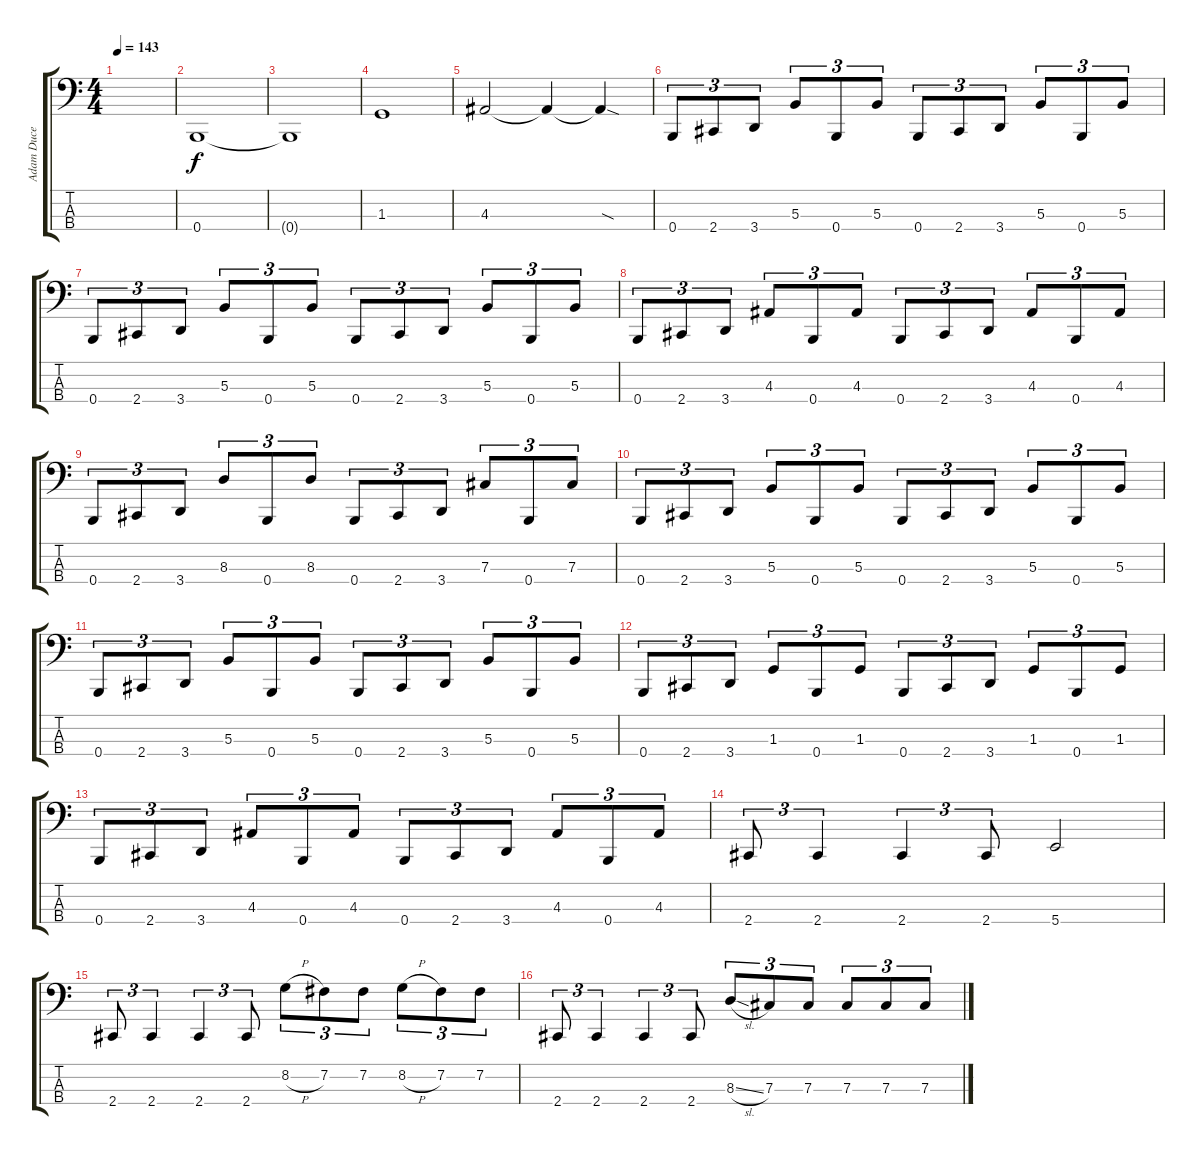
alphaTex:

\track ("Adam Duce" "Adam Duce") {instrument electricbassfinger}
\staff {score tabs}
\tuning (E2 B1 Gb1 B0) {hide}
\ts (4 4)
\tempo 143
\clef f4
\ks c
|
0.4.1 |
0.4{t}.1 |
1.3.1 |
4.3.2 4.3{t}.4 4.3{sod t}.4 |
0.4.8{tu (3 2)} 2.4.8{tu (3 2)} 3.4.8{tu (3 2)} 5.3.8{tu (3 2)} 0.4.8{tu (3 2)} 5.3.8{tu (3 2)} 0.4.8{tu (3 2)} 2.4.8{tu (3 2)} 3.4.8{tu (3 2)} 5.3.8{tu (3 2)} 0.4.8{tu (3 2)} 5.3.8{tu (3 2)} |
0.4.8{tu (3 2)} 2.4.8{tu (3 2)} 3.4.8{tu (3 2)} 5.3.8{tu (3 2)} 0.4.8{tu (3 2)} 5.3.8{tu (3 2)} 0.4.8{tu (3 2)} 2.4.8{tu (3 2)} 3.4.8{tu (3 2)} 5.3.8{tu (3 2)} 0.4.8{tu (3 2)} 5.3.8{tu (3 2)} |
0.4.8{tu (3 2)} 2.4.8{tu (3 2)} 3.4.8{tu (3 2)} 4.3.8{tu (3 2)} 0.4.8{tu (3 2)} 4.3.8{tu (3 2)} 0.4.8{tu (3 2)} 2.4.8{tu (3 2)} 3.4.8{tu (3 2)} 4.3.8{tu (3 2)} 0.4.8{tu (3 2)} 4.3.8{tu (3 2)} |
0.4.8{tu (3 2)} 2.4.8{tu (3 2)} 3.4.8{tu (3 2)} 8.3.8{tu (3 2)} 0.4.8{tu (3 2)} 8.3.8{tu (3 2)} 0.4.8{tu (3 2)} 2.4.8{tu (3 2)} 3.4.8{tu (3 2)} 7.3.8{tu (3 2)} 0.4.8{tu (3 2)} 7.3.8{tu (3 2)} |
0.4.8{tu (3 2)} 2.4.8{tu (3 2)} 3.4.8{tu (3 2)} 5.3.8{tu (3 2)} 0.4.8{tu (3 2)} 5.3.8{tu (3 2)} 0.4.8{tu (3 2)} 2.4.8{tu (3 2)} 3.4.8{tu (3 2)} 5.3.8{tu (3 2)} 0.4.8{tu (3 2)} 5.3.8{tu (3 2)} |
0.4.8{tu (3 2)} 2.4.8{tu (3 2)} 3.4.8{tu (3 2)} 5.3.8{tu (3 2)} 0.4.8{tu (3 2)} 5.3.8{tu (3 2)} 0.4.8{tu (3 2)} 2.4.8{tu (3 2)} 3.4.8{tu (3 2)} 5.3.8{tu (3 2)} 0.4.8{tu (3 2)} 5.3.8{tu (3 2)} |
0.4.8{tu (3 2)} 2.4.8{tu (3 2)} 3.4.8{tu (3 2)} 1.3.8{tu (3 2)} 0.4.8{tu (3 2)} 1.3.8{tu (3 2)} 0.4.8{tu (3 2)} 2.4.8{tu (3 2)} 3.4.8{tu (3 2)} 1.3.8{tu (3 2)} 0.4.8{tu (3 2)} 1.3.8{tu (3 2)} |
0.4.8{tu (3 2)} 2.4.8{tu (3 2)} 3.4.8{tu (3 2)} 4.3.8{tu (3 2)} 0.4.8{tu (3 2)} 4.3.8{tu (3 2)} 0.4.8{tu (3 2)} 2.4.8{tu (3 2)} 3.4.8{tu (3 2)} 4.3.8{tu (3 2)} 0.4.8{tu (3 2)} 4.3.8{tu (3 2)} |
2.4.8{tu (3 2)} 2.4.4{tu (3 2)} 2.4.4{tu (3 2)} 2.4.8{tu (3 2)} 5.4.2 |
2.4.8{tu (3 2)} 2.4.4{tu (3 2)} 2.4.4{tu (3 2)} 2.4.8{tu (3 2)} 8.2{h}.8{tu (3 2)} 7.2.8{tu (3 2)} 7.2.8{tu (3 2)} 8.2{h}.8{tu (3 2)} 7.2.8{tu (3 2)} 7.2.8{tu (3 2)} |
2.4.8{tu (3 2)} 2.4.4{tu (3 2)} 2.4.4{tu (3 2)} 2.4.8{tu (3 2)} 8.3{sl}.8{tu (3 2)} 7.3.8{tu (3 2)} 7.3.8{tu (3 2)} 7.3.8{tu (3 2)} 7.3.8{tu (3 2)} 7.3.8{tu (3 2)}
